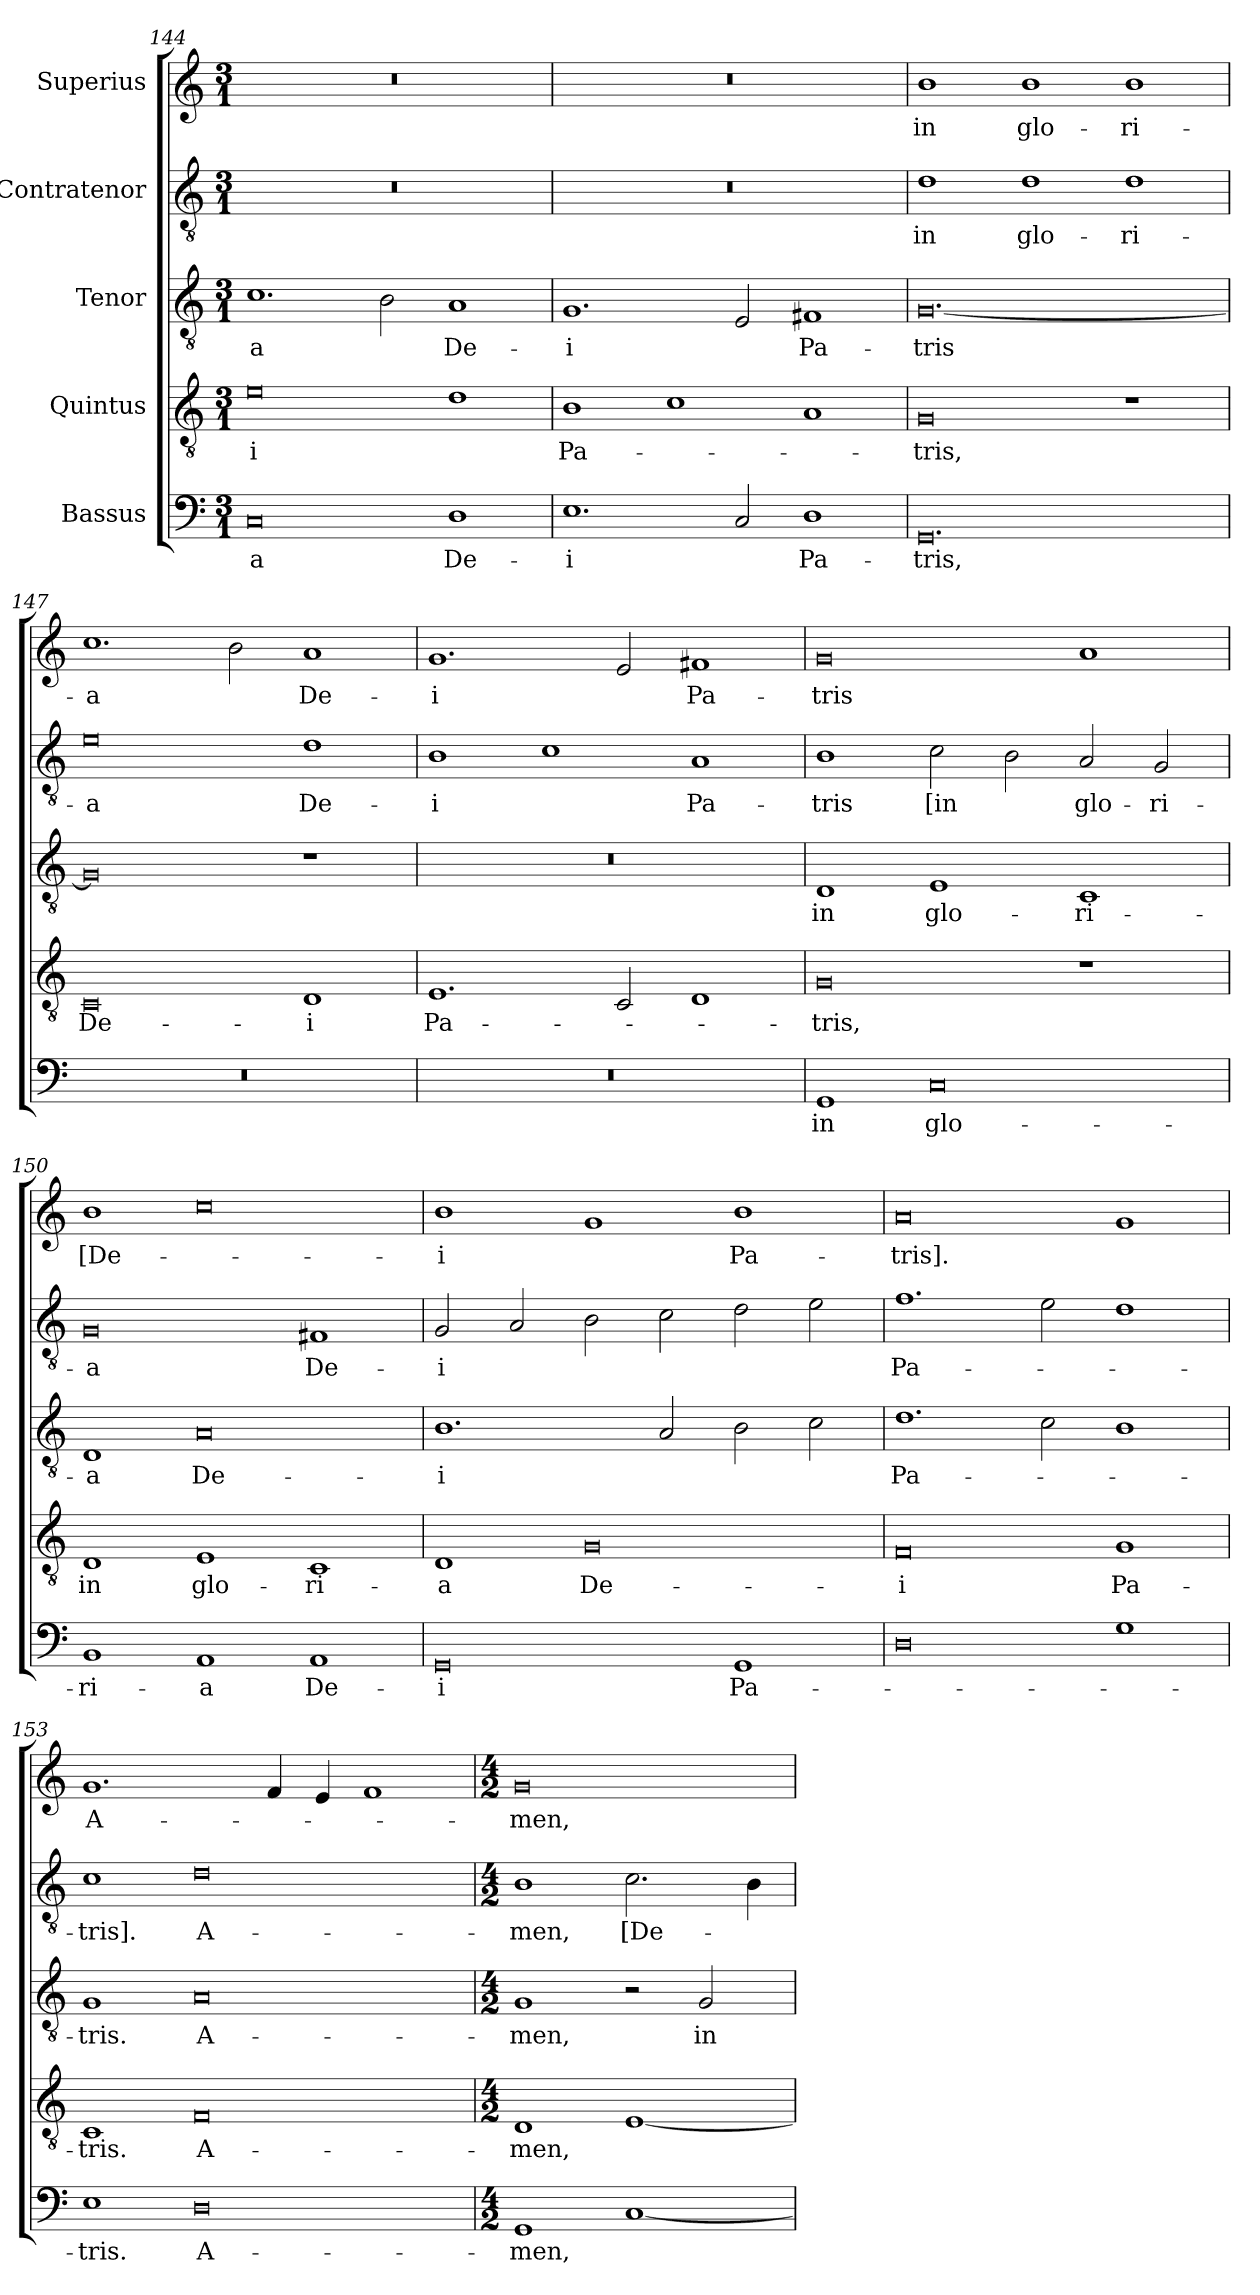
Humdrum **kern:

**kern	**text	**kern	**text	**kern	**text	**kern	**text	**kern	**text
*part5	*part5	*part4	*part4	*part3	*part3	*part2	*part2	*part1	*part1
*staff5	*staff5	*staff4	*staff4	*staff3	*staff3	*staff2	*staff2	*staff1	*staff1
*I"Bassus	*	*I"Quintus	*	*I"Tenor	*	*I"Contratenor	*	*I"Superius	*
*clefF4	*	*clefGv2	*	*clefGv2	*	*clefGv2	*	*clefG2	*
*k[]	*	*k[]	*	*k[]	*	*k[]	*	*k[]	*
*M3/1	*	*M3/1	*	*M3/1	*	*M3/1	*	*M3/1	*
=144	=144	=144	=144	=144	=144	=144	=144	=144	=144
!	!	!	!	!	!	!LO:N:vis=0	!	!LO:N:vis=0	!
0C/	-a	0e/	-i	1.c/	-a	0.r	.	0.r	.
.	.	.	.	2B\	.	.	.	.	.
1D\	De-	1d/	.	1A\	De-	.	.	.	.
=145	=145	=145	=145	=145	=145	=145	=145	=145	=145
!	!	!	!	!	!	!LO:N:vis=0	!	!LO:N:vis=0	!
1.E\	-i	1B\	Pa-	1.G/	-i	0.r	.	0.r	.
.	.	1c\	.	.	.	.	.	.	.
2C/	.	.	.	2E/	.	.	.	.	.
1D\	Pa-	1A/	.	1F#X/	Pa-	.	.	.	.
=146	=146	=146	=146	=146	=146	=146	=146	=146	=146
0.GG/	-tris,	0G/	-tris,	[0.G/	-tris	1d/	in	1b\	in
.	.	.	.	.	.	1d/	glo-	1b\	glo-
.	.	1r	.	.	.	1d/	-ri-	1b\	-ri-
=147	=147	=147	=147	=147	=147	=147	=147	=147	=147
!LO:N:vis=0	!	!	!	!	!	!	!	!	!
0.r	.	0C/	De-	0G/]	.	0e\	-a	1.cc\	-a
.	.	.	.	.	.	.	.	2b\	.
.	.	1D/	-i	1r	.	1d\	De-	1a/	De-
=148	=148	=148	=148	=148	=148	=148	=148	=148	=148
!LO:N:vis=0	!	!	!	!LO:N:vis=0	!	!	!	!	!
0.r	.	1.E/	Pa-	0.r	.	1B\	-i	1.g/	-i
.	.	.	.	.	.	1c\	.	.	.
.	.	2C/	.	.	.	.	.	2e/	.
.	.	1D/	.	.	.	1A/	Pa-	1f#X/	Pa-
=149	=149	=149	=149	=149	=149	=149	=149	=149	=149
1GG/	in	0G/	-tris,	1D/	in	1B\	-tris	0g/	-tris
0C/	glo-	.	.	1E/	glo-	2c\	[in	.	.
.	.	.	.	.	.	2B\	.	.	.
.	.	1r	.	1C/	-ri-	2A/	glo-	1a/	.
.	.	.	.	.	.	2G/	-ri-	.	.
=150	=150	=150	=150	=150	=150	=150	=150	=150	=150
1BB/	-ri-	1D/	in	1D/	-a	0G/	-a	1b\	[De-
1AA/	-a	1E/	glo-	0A/	De-	.	.	0cc\	.
1AA/	De-	1C/	-ri-	.	.	1F#X/	De-	.	.
=151	=151	=151	=151	=151	=151	=151	=151	=151	=151
0GG/	-i	1D/	-a	1.B/	-i	2G/	-i	1b\	-i
.	.	.	.	.	.	2A/	.	.	.
.	.	0G/	De-	.	.	2B\	.	1g/	.
.	.	.	.	2A/	.	2c\	.	.	.
1GG/	Pa-	.	.	2B\	.	2d\	.	1b\	Pa-
.	.	.	.	2c\	.	2e\	.	.	.
=152	=152	=152	=152	=152	=152	=152	=152	=152	=152
0D\	.	0F/	-i	1.d/	Pa-	1.f/	Pa-	0a/	-tris].
.	.	.	.	2c\	.	2e\	.	.	.
1G\	.	1G/	Pa-	1B/	.	1d/	.	1g/	.
=153	=153	=153	=153	=153	=153	=153	=153	=153	=153
1E\	-tris.	1C/	-tris.	1G/	-tris.	1c\	-tris].	1.g/	A-
0D\	A-	0F/	A-	0A/	A-	0d\	A-	.	.
.	.	.	.	.	.	.	.	4f/	.
.	.	.	.	.	.	.	.	4e/	.
.	.	.	.	.	.	.	.	1f/	.
=154	=154	=154	=154	=154	=154	=154	=154	=154	=154
*M4/2	*	*M4/2	*	*M4/2	*	*M4/2	*	*M4/2	*
1GG/	-men,	1D/	-men,	1G/	-men,	1B/	-men,	0g/	-men,
[1C/	.	[1E/	.	2r	.	2.c\	[De-	.	.
.	.	.	.	2G/	in	.	.	.	.
.	.	.	.	.	.	4B\	.	.	.
=	=	=	=	=	=	=	=	=	=
*-	*-	*-	*-	*-	*-	*-	*-	*-	*-
